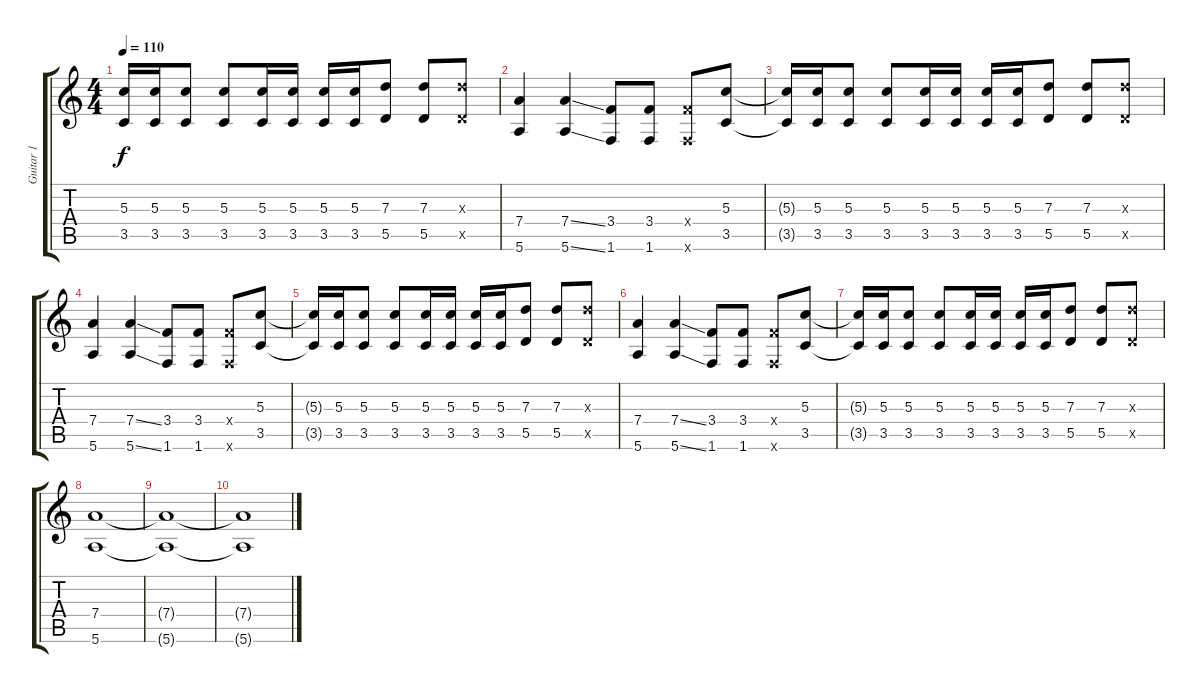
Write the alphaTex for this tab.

\track ("Guitar 1" "Guitar 1") {instrument distortionguitar}
\staff {score tabs}
\tuning (E4 B3 G3 D3 A2 E2) {hide}
\ts (4 4)
\tempo 110
\clef g2
\ks c
(5.3{t} 3.5{t}).16{dy f} (5.3 3.5).16 (5.3 3.5).8 (5.3 3.5).8 (5.3 3.5).16 (5.3 3.5).16 (5.3 3.5).16 (5.3 3.5).16 (7.3 5.5).8 (7.3 5.5).8 (7.3{x} 5.5{x}).8 |
(7.4 5.6).4 (7.4{ss} 5.6{ss}).4 (3.4 1.6).8 (3.4 1.6).8 (3.4{x} 1.6{x}).8 (5.3 3.5).8 |
(5.3{t} 3.5{t}).16 (5.3 3.5).16 (5.3 3.5).8 (5.3 3.5).8 (5.3 3.5).16 (5.3 3.5).16 (5.3 3.5).16 (5.3 3.5).16 (7.3 5.5).8 (7.3 5.5).8 (7.3{x} 5.5{x}).8 |
(7.4 5.6).4 (7.4{ss} 5.6{ss}).4 (3.4 1.6).8 (3.4 1.6).8 (3.4{x} 1.6{x}).8 (5.3 3.5).8 |
(5.3{t} 3.5{t}).16 (5.3 3.5).16 (5.3 3.5).8 (5.3 3.5).8 (5.3 3.5).16 (5.3 3.5).16 (5.3 3.5).16 (5.3 3.5).16 (7.3 5.5).8 (7.3 5.5).8 (7.3{x} 5.5{x}).8 |
(7.4 5.6).4 (7.4{ss} 5.6{ss}).4 (3.4 1.6).8 (3.4 1.6).8 (3.4{x} 1.6{x}).8 (5.3 3.5).8 |
(5.3{t} 3.5{t}).16 (5.3 3.5).16 (5.3 3.5).8 (5.3 3.5).8 (5.3 3.5).16 (5.3 3.5).16 (5.3 3.5).16 (5.3 3.5).16 (7.3 5.5).8 (7.3 5.5).8 (7.3{x} 5.5{x}).8 |
(7.4 5.6).1 |
(7.4{t} 5.6{t}).1 |
(7.4{t} 5.6{t}).1
